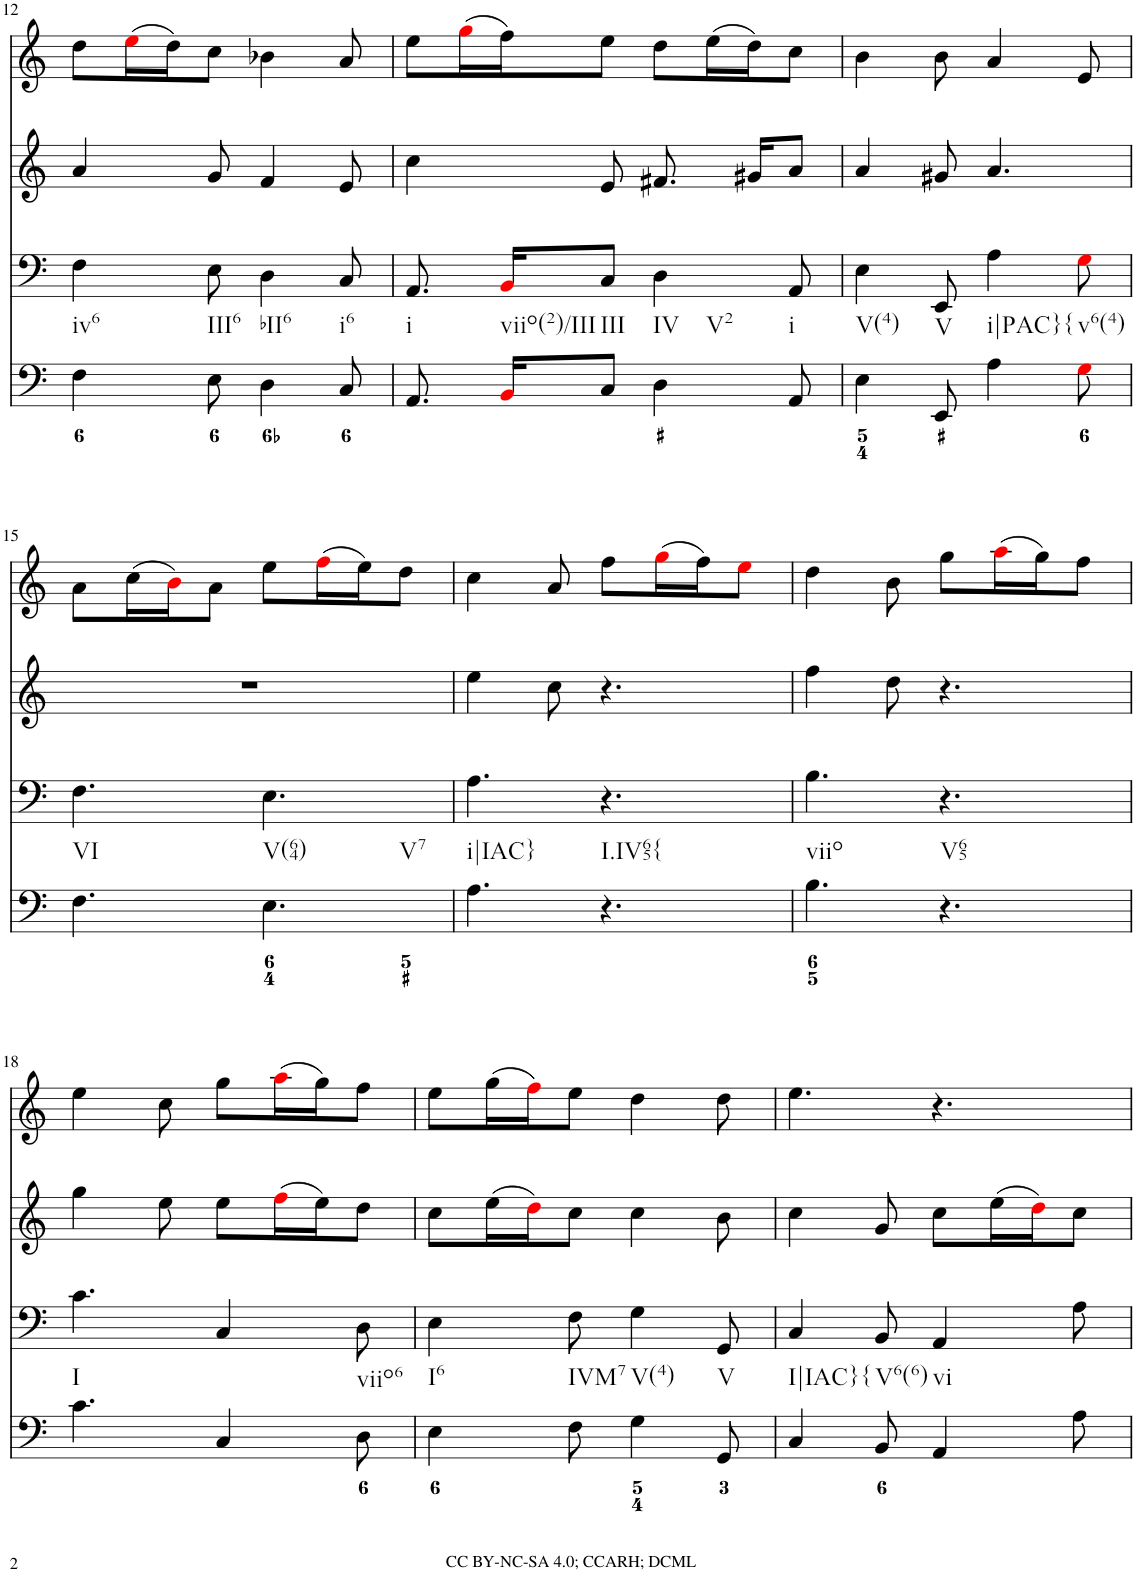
**kern	**kern	**kern	**kern
*part4	*part3	*part2	*part1
*staff4	*staff3	*staff2	*staff1
*I"violn	*I"violn	*I"cello	*I"organ
!!LO:PB:g=z
*clefF4	*clefF4	*clefG2	*clefG2
*k[]	*k[]	*k[]	*k[]
*M6/8	*M6/8	*M6/8	*M6/8
=12	=12	=12	=12
!	!LO:TX:b:t=iv6	!	!
4F\	4F\	4a/	8dd\L
.	.	.	(16eei\L
.	.	.	16dd\J)
!	!LO:TX:b:t=III6	!	!
8E\	8E\	8g/	8cc\J
!	!LO:TX:b:t=bII6	!	!
4D\	4D\	4f/	4b-X\
!	!LO:TX:b:t=i6	!	!
8C/	8C/	8e/	8a/
=13	=13	=13	=13
!	!LO:TX:b:t=i	!	!
8.AA/	8.AA/	4cc\	8ee\L
.	.	.	(16ggi\L
!	!LO:TX:b:t=viio(2)/III	!	!
16BBi/KL	16BBi/KL	.	16ff\J)
!	!LO:TX:b:t=III	!	!
8C/J	8C/J	8e/	8ee\J
!	!LO:TX:b:t=IV	!	!
!	!LO:TX:b:t=V2	!	!
4D\	4D\	8.f#X/	8dd\L
.	.	.	(16ee\L
.	.	16g#X/KL	16dd\J)
!	!LO:TX:b:t=i	!	!
8AA/	8AA/	8a/J	8cc\J
=14	=14	=14	=14
!	!LO:TX:b:t=V(4)	!	!
4E\	4E\	4a/	4b\
!	!LO:TX:b:t=V	!	!
8EE/	8EE/	8g#X/	8b\
!	!LO:TX:b:t=i|PAC}{	!	!
4A\	4A\	4.a/	4a/
!	!LO:TX:b:t=v6(4)	!	!
8Gi\	8Gi\	.	8e/
!!LO:LB:g=z
=15	=15	=15	=15
!	!LO:TX:b:t=VI	!	!
4.F\	4.F\	2.r	8a\L
.	.	.	(16cc\L
.	.	.	16bi\J)
.	.	.	8a\J
!	!LO:TX:b:t=V(64)	!	!
!	!LO:TX:b:t=V7	!	!
4.E\	4.E\	.	8ee\L
.	.	.	(16ffi\L
.	.	.	16ee\J)
.	.	.	8dd\J
=16	=16	=16	=16
!	!LO:TX:b:t=i|IAC}	!	!
4.A\	4.A\	4ee\	4cc\
.	.	8cc\	8a/
!	!LO:TX:b:t=I.IV65{	!	!
4.r	4.r	4.r	8ff\L
.	.	.	(16ggi\L
.	.	.	16ff\J)
.	.	.	8eei\J
=17	=17	=17	=17
!	!LO:TX:b:t=viio	!	!
4.B\	4.B\	4ff\	4dd\
.	.	8dd\	8b\
!	!LO:TX:b:t=V65	!	!
4.r	4.r	4.r	8gg\L
.	.	.	(16aai\L
.	.	.	16gg\J)
.	.	.	8ff\J
!!LO:LB:g=z
=18	=18	=18	=18
!	!LO:TX:b:t=I	!	!
4.c\	4.c\	4gg\	4ee\
.	.	8ee\	8cc\
4C/	4C/	8ee\L	8gg\L
.	.	(16ffi\L	(16aai\L
.	.	16ee\J)	16gg\J)
!	!LO:TX:b:t=viio6	!	!
8D\	8D\	8dd\J	8ff\J
=19	=19	=19	=19
!	!LO:TX:b:t=I6	!	!
4E\	4E\	8cc\L	8ee\L
.	.	(16ee\L	(16gg\L
.	.	16ddi\J)	16ffi\J)
!	!LO:TX:b:t=IVM7	!	!
8F\	8F\	8cc\J	8ee\J
!	!LO:TX:b:t=V(4)	!	!
4G\	4G\	4cc\	4dd\
!	!LO:TX:b:t=V	!	!
8GG/	8GG/	8b\	8dd\
=20	=20	=20	=20
!	!LO:TX:b:t=I|IAC}{	!	!
4C/	4C/	4cc\	4.ee\
!	!LO:TX:b:t=V6(6)	!	!
8BB/	8BB/	8g/	.
!	!LO:TX:b:t=vi	!	!
4AA/	4AA/	8cc\L	4.r
.	.	(16ee\L	.
.	.	16ddi\J)	.
8A\	8A\	8cc\J	.
=	=	=	=
*-	*-	*-	*-
